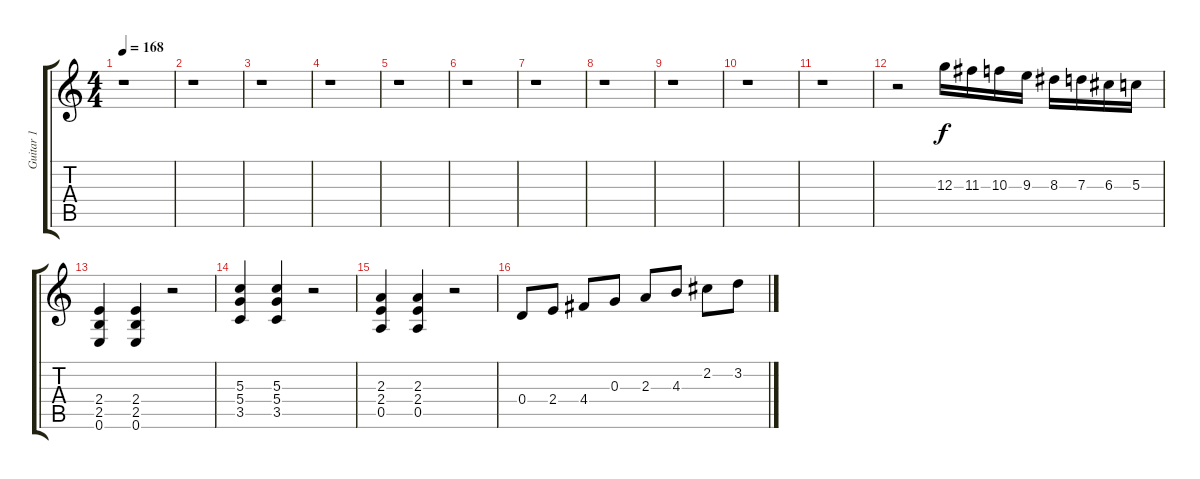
\track ("Guitar 1" "Guitar 1") {instrument overdrivenguitar}
\staff {score tabs}
\tuning (E4 B3 G3 D3 A2 E2) {hide}
\ts (4 4)
\tempo 168
\clef g2
\ks c
r.1{dy f} |
r.1 |
r.1 |
r.1 |
r.1 |
r.1 |
r.1 |
r.1 |
r.1 |
r.1 |
r.1 |
r.2 12.3.16{instrument guitarfretnoise} 11.3.16 10.3.16 9.3.16 8.3.16 7.3.16 6.3.16 5.3.16 |
\section ("" "")
(2.4 2.5 0.6).4{instrument overdrivenguitar} (2.4 2.5 0.6).4 r.2 |
(5.3 5.4 3.5).4 (5.3 5.4 3.5).4 r.2 |
(2.3 2.4 0.5).4 (2.3 2.4 0.5).4 r.2 |
0.4.8 2.4.8 4.4.8 0.3.8 2.3.8 4.3.8 2.2.8 3.2.8
